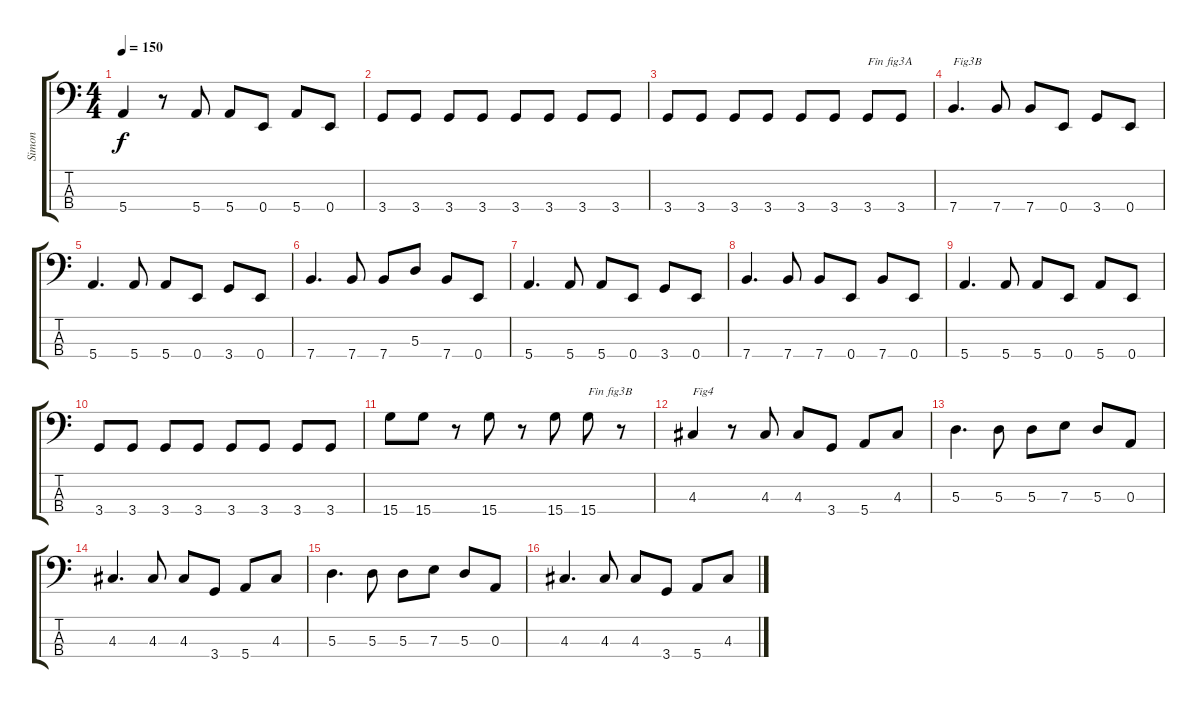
\track ("Simon" "Simon") {instrument electricbassfinger}
\staff {score tabs}
\tuning (G2 D2 A1 E1) {hide}
\ts (4 4)
\tempo 150
\clef f4
\ks c
5.4.4{dy f} r.8 5.4.8 5.4.8 0.4.8 5.4.8 0.4.8 |
3.4.8 3.4.8 3.4.8 3.4.8 3.4.8 3.4.8 3.4.8 3.4.8 |
3.4.8 3.4.8 3.4.8 3.4.8 3.4.8 3.4.8 3.4.8{txt "Fin fig3A"} 3.4.8 |
7.4.4{d txt "Fig3B"} 7.4.8 7.4.8 0.4.8 3.4.8 0.4.8 |
5.4.4{d} 5.4.8 5.4.8 0.4.8 3.4.8 0.4.8 |
7.4.4{d} 7.4.8 7.4.8 5.3.8 7.4.8 0.4.8 |
5.4.4{d} 5.4.8 5.4.8 0.4.8 3.4.8 0.4.8 |
7.4.4{d} 7.4.8 7.4.8 0.4.8 7.4.8 0.4.8 |
5.4.4{d} 5.4.8 5.4.8 0.4.8 5.4.8 0.4.8 |
3.4.8 3.4.8 3.4.8 3.4.8 3.4.8 3.4.8 3.4.8 3.4.8 |
15.4.8 15.4.8 r.8 15.4.8 r.8 15.4.8 15.4.8{txt "Fin fig3B"} r.8 |
4.3.4{txt "Fig4"} r.8 4.3.8 4.3.8 3.4.8 5.4.8 4.3.8 |
5.3.4{d} 5.3.8 5.3.8 7.3.8 5.3.8 0.3.8 |
4.3.4{d} 4.3.8 4.3.8 3.4.8 5.4.8 4.3.8 |
5.3.4{d} 5.3.8 5.3.8 7.3.8 5.3.8 0.3.8 |
4.3.4{d} 4.3.8 4.3.8 3.4.8 5.4.8 4.3.8
